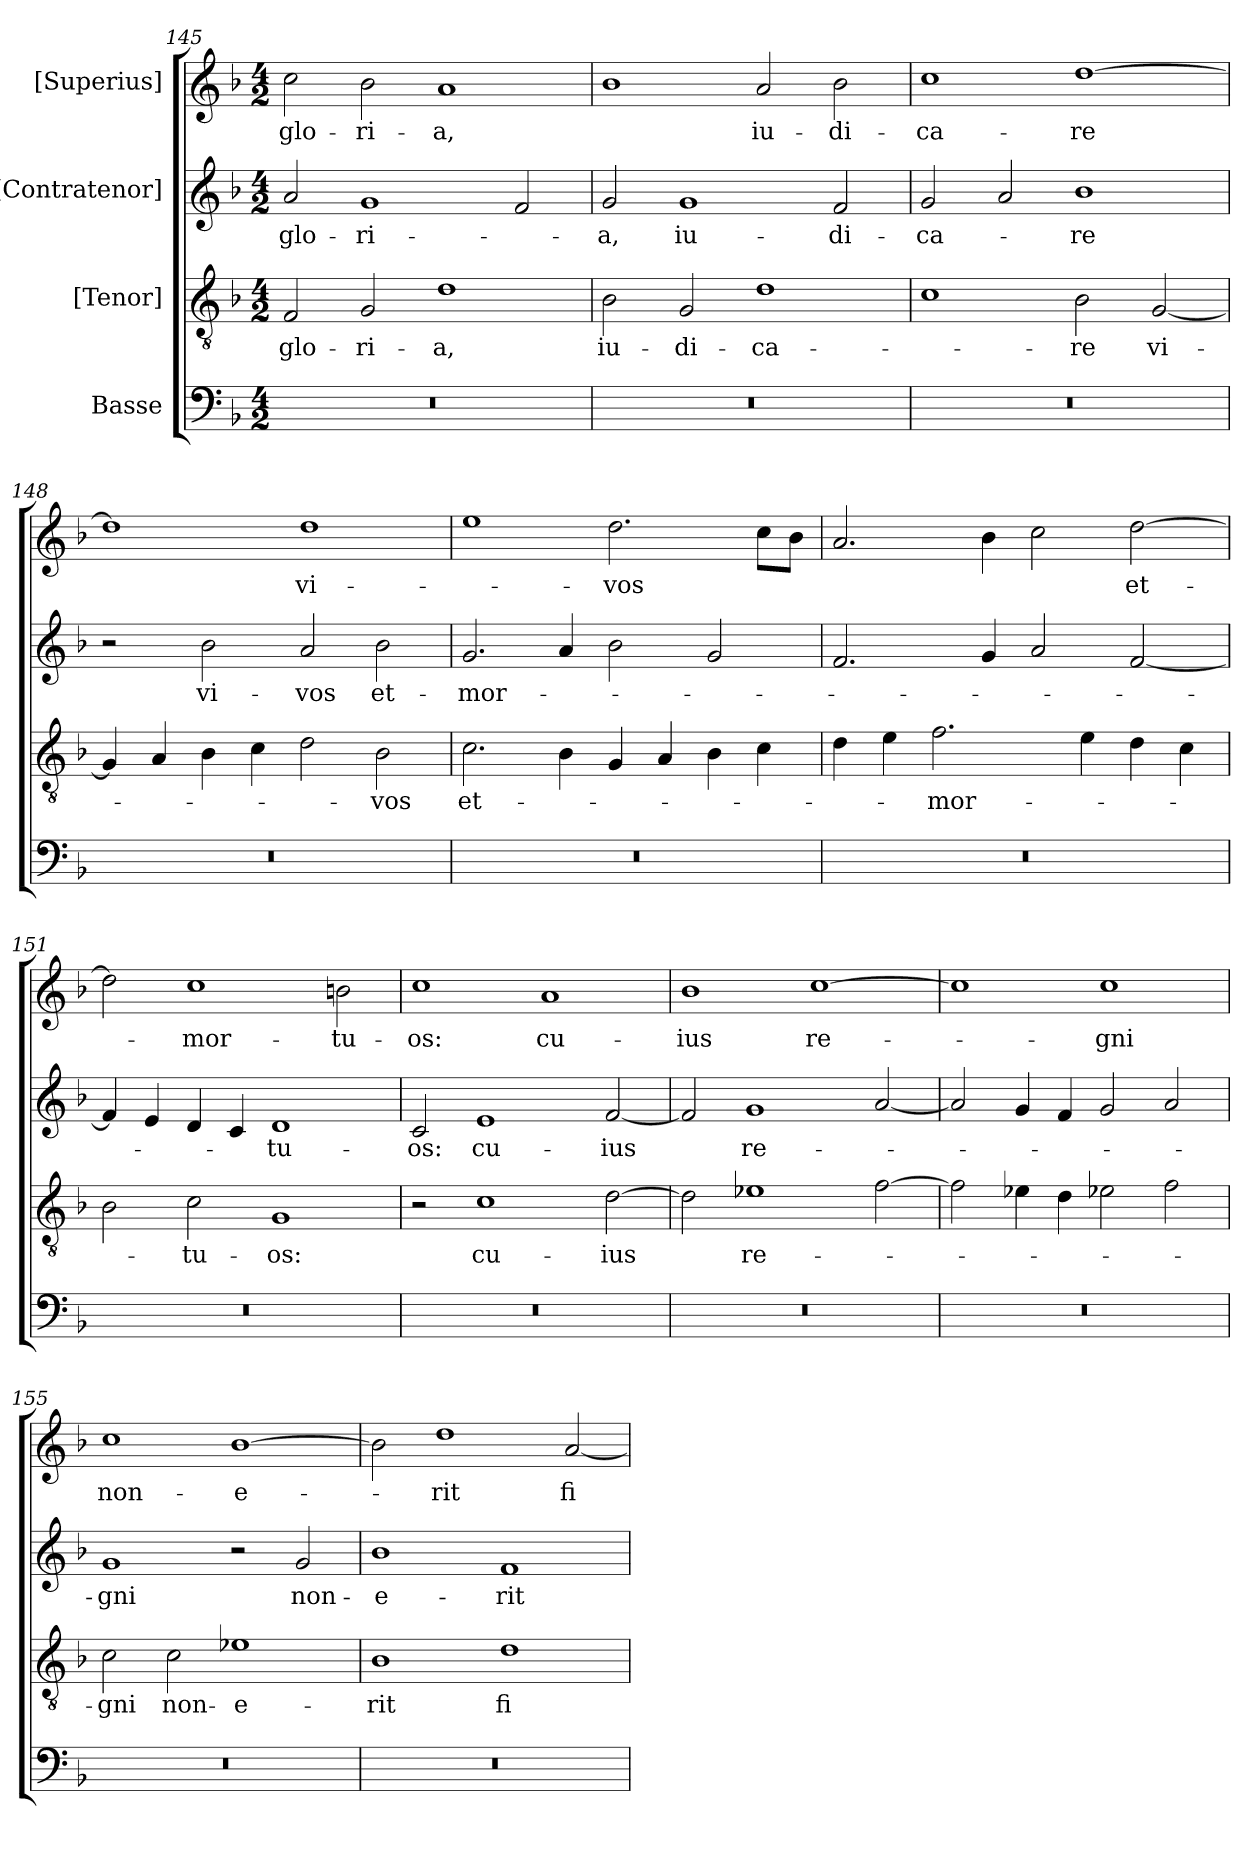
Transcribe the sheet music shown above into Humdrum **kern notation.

**kern	**kern	**text	**kern	**text	**kern	**text
*part4	*part3	*part3	*part2	*part2	*part1	*part1
*staff4	*staff3	*staff3	*staff2	*staff2	*staff1	*staff1
*I"Basse	*I"[Tenor]	*	*I"[Contratenor]	*	*I"[Superius]	*
*clefF4	*clefGv2	*	*clefG2	*	*clefG2	*
*k[b-]	*k[b-]	*	*k[b-]	*	*k[b-]	*
*M4/2	*M4/2	*	*M4/2	*	*M4/2	*
=145	=145	=145	=145	=145	=145	=145
0r	2F/	glo-	2a/	glo-	2cc\	glo-
.	2G/	-ri-	1g/	-ri-	2b-\	-ri-
.	1d\	-a,	.	.	1a/	-a,
.	.	.	2f/	.	.	.
=146	=146	=146	=146	=146	=146	=146
0r	2B-\	iu-	2g/	-a,	1b-\	.
.	2G/	-di-	1g/	iu-	.	.
.	1d\	-ca-	.	.	2a/	iu-
.	.	.	2f/	-di-	2b-\	-di-
=147	=147	=147	=147	=147	=147	=147
0r	1c\	.	2g/	-ca-	1cc\	-ca-
.	.	.	2a/	.	.	.
.	2B-\	-re	1b-\	-re	[1dd\	-re
.	[2G/	vi-	.	.	.	.
=148	=148	=148	=148	=148	=148	=148
0r	4G/]	.	2r	.	1dd\]	.
.	4A/	.	.	.	.	.
.	4B-\	.	2b-\	vi-	.	.
.	4c\	.	.	.	.	.
.	2d\	.	2a/	-vos	1dd\	vi-
.	2B-\	-vos	2b-\	et-	.	.
=149	=149	=149	=149	=149	=149	=149
0r	2.c\	et-	2.g/	mor-	1ee\	.
.	4B-\	.	4a/	.	.	.
.	4G/	.	2b-\	.	2.dd\	-vos
.	4A/	.	.	.	.	.
.	4B-\	.	2g/	.	.	.
.	4c\	.	.	.	8cc\L	.
.	.	.	.	.	8b-\J	.
=150	=150	=150	=150	=150	=150	=150
0r	4d\	.	2.f/	.	2.a/	.
.	4e\	.	.	.	.	.
.	2.f\	mor-	.	.	.	.
.	.	.	4g/	.	4b-\	.
.	.	.	2a/	.	2cc\	.
.	4e\	.	.	.	.	.
.	4d\	.	[2f/	.	[2dd\	et-
.	4c\	.	.	.	.	.
=151	=151	=151	=151	=151	=151	=151
0r	2B-\	.	4f/]	.	2dd\]	.
.	.	.	4e/	.	.	.
.	2c\	-tu-	4d/	.	1cc\	mor-
.	.	.	4c/	.	.	.
.	1G/	-os:	1d/	-tu-	.	.
.	.	.	.	.	2bn\	-tu-
=152	=152	=152	=152	=152	=152	=152
0r	2r	.	2c/	-os:	1cc\	-os:
.	1c\	cu-	1e/	cu-	.	.
.	.	.	.	.	1a/	cu-
.	[2d\	-ius	[2f/	-ius	.	.
=153	=153	=153	=153	=153	=153	=153
0r	2d\]	.	2f/]	.	1b-\	-ius
.	1e-X\	re-	1g/	re-	.	.
.	.	.	.	.	[1cc\	re-
.	[2f\	.	[2a/	.	.	.
=154	=154	=154	=154	=154	=154	=154
0r	2f\]	.	2a/]	.	1cc\]	.
.	4e-X\	.	4g/	.	.	.
.	4d\	.	4f/	.	.	.
.	2e-X\	.	2g/	.	1cc\	-gni
.	2f\	.	2a/	.	.	.
=155	=155	=155	=155	=155	=155	=155
0r	2c\	-gni	1g/	-gni	1cc\	non-
.	2c\	non-	.	.	.	.
.	1e-X\	e-	2r	.	[1b-\	e-
.	.	.	2g/	non-	.	.
=156	=156	=156	=156	=156	=156	=156
0r	1B-\	-rit	1b-\	e-	2b-\]	.
.	.	.	.	.	1dd\	-rit
.	1d\	fi-	1f/	-rit	.	.
.	.	.	.	.	[2a/	fi-
=	=	=	=	=	=	=
*-	*-	*-	*-	*-	*-	*-
